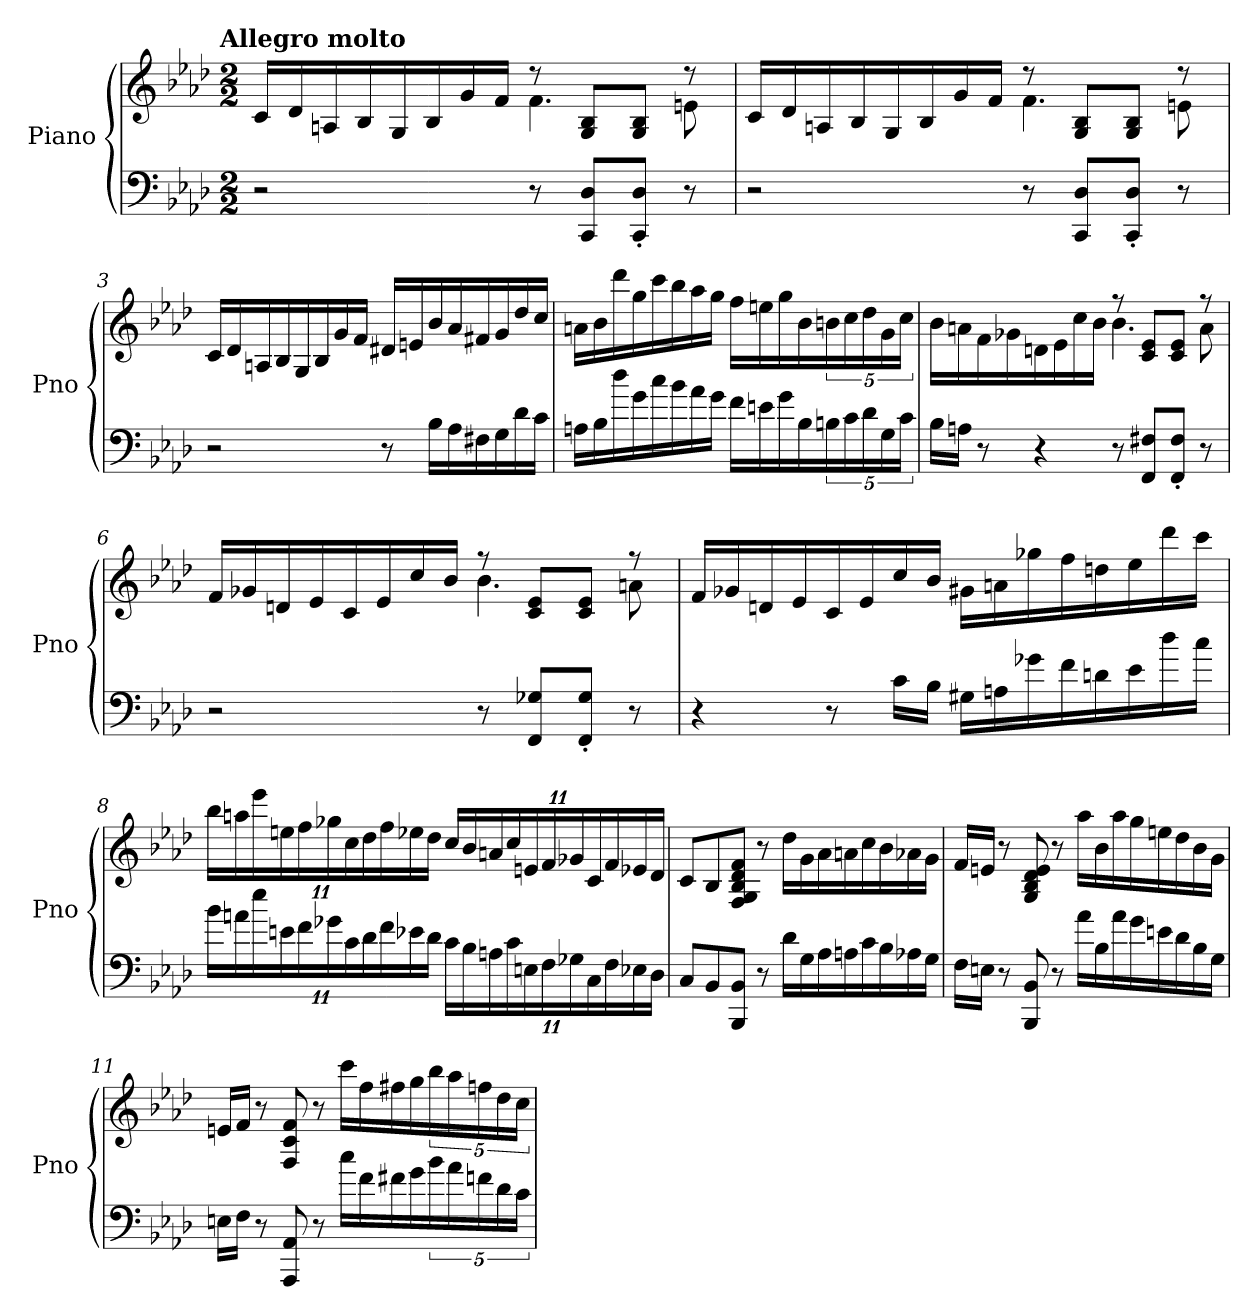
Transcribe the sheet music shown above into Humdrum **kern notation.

**kern	**kern
*part1	*part1
*staff2	*staff1
*I"Piano	*
*I'Pno	*
*clefF4	*clefG2
*k[b-e-a-d-]	*k[b-e-a-d-]
*f:	*f:
!!LO:TX:omd:t=Allegro molto
*M2/2	*M2/2
*MM124	*MM124
=	=
*	*^
2r	16c/LL	2ryy
.	16d-/	.
.	16An/	.
.	16B-/	.
.	16G/	.
.	16B-/	.
.	16g/	.
.	16f/JJ	.
8r	8r	4.f
8CC/ 8D-/L	8G/ 8B-/L	.
8CC'/ 8D-'/J	8G/ 8B-/J	.
8r	8r	8en
=2	=2	=2
2r	16c/LL	2ryy
.	16d-/	.
.	16An/	.
.	16B-/	.
.	16G/	.
.	16B-/	.
.	16g/	.
.	16f/JJ	.
8r	8r	4.f
8CC/ 8D-/L	8G/ 8B-/L	.
8CC'/ 8D-'/J	8G/ 8B-/J	.
8r	8r	8en
*	*v	*v
=3	=3
2r	16c/LL
.	16d-/
.	16An/
.	16B-/
.	16G/
.	16B-/
.	16g/
.	16f/JJ
8r	16d#X/LL
.	16en/
16B-\LL	16b-/
16A-\	16a-/
16F#X\	16f#X/
16G\	16g/
16d-\	16dd-/
16c\JJ	16cc/JJ
=4	=4
16An\LL	16an\LL
16B-\	16b-\
16dd-\	16ddd-\
16g\	16gg\
16cc\	16ccc\
16b-\	16bb-\
16a-\	16aa-\
16g\JJ	16gg\JJ
16f\LL	16ff\LL
16en\	16een\
16g\	16gg\
16B-\	16b-\
20Bn\	20bn\
20c\	20cc\
20d-\	20dd-\
20G\	20g\
20c\JJ	20cc\JJ
=5	=5
*	*^
16B-\LL	16b-\LL	2ryy
16An\JJ	16an\	.
8r	16f\	.
.	16g-X\	.
4r	16dn\	.
.	16e-\	.
.	16cc\	.
.	16b-\JJ	.
8r	8r	4.b-
8FF/ 8F#X/L	8c/ 8e-/L	.
8FF'/ 8F#'/J	8c/ 8e-/J	.
8r	8r	8a
=6	=6	=6
2r	16f/LL	2ryy
.	16g-X/	.
.	16dn/	.
.	16e-/	.
.	16c/	.
.	16e-/	.
.	16cc/	.
.	16b-/JJ	.
8r	8r	4.b-
8FF/ 8G-X/L	8c/ 8e-/L	.
8FF'/ 8G-'/J	8c/ 8e-/J	.
8r	8r	8an
*	*v	*v
=7	=7
4r	16f/LL
.	16g-X/
.	16dn/
.	16e-/
8r	16c/
.	16e-/
16c\LL	16cc/
16B-\JJ	16b-/JJ
16G#X\LL	16g#X\LL
16An\	16an\
16g-X\	16gg-X\
16f\	16ff\
16dn\	16ddn\
16e-\	16ee-\
16dd-\	16ddd-\
16cc\JJ	16ccc\JJ
=8	=8
22b-\LL	22bb-\LL
22an\	22aan\
22ee-\	22eee-\
22en\	22een\
22f\	22ff\
22g-X\	22gg-X\
22c\	22cc\
22d-\	22dd-\
22f\	22ff\
22e-X\	22ee-X\
22d-\JJ	22dd-\JJ
22c\LL	22cc/LL
22B-\	22b-/
22An\	22an/
22c\	22cc/
22En\	22en/
22F\	22f/
22G-X\	22g-X/
22C\	22c/
22F\	22f/
22E-X\	22e-X/
22D-\JJ	22d-/JJ
=9	=9
8C/L	8c/L
8BB-/	8B-/
8BBB-/ 8BB-/J	8F/ 8G/ 8B-/ 8d-/ 8f/J
8r	8r
16d-\LL	16dd-\LL
16G\	16g\
16A-\	16a-\
16An\	16an\
16c\	16cc\
16B-\	16b-\
16A-X\	16a-X\
16G\JJ	16g\JJ
=10	=10
16F\LL	16f/LL
16En\JJ	16en/JJ
8r	8r
8BBB- 8BB-	8G 8B- 8d- 8e
8r	8r
16a-\LL	16aa-\LL
16B-\	16b-\
16a-\	16aa-\
16g\	16gg\
16en\	16een\
16d-\	16dd-\
16B-\	16b-\
16G\JJ	16g\JJ
=11	=11
16En\LL	16en/LL
16F\JJ	16f/JJ
8r	8r
8AAA- 8AA-	8F 8c 8f
8r	8r
16cc\LL	16ccc\LL
16f\	16ff\
16f#X\	16ff#X\
16g\	16gg\
20b-\	20bb-\
20a-\	20aa-\
20fn\	20ffn\
20d-\	20dd-\
20c\JJ	20cc\JJ
=	=
*-	*-
